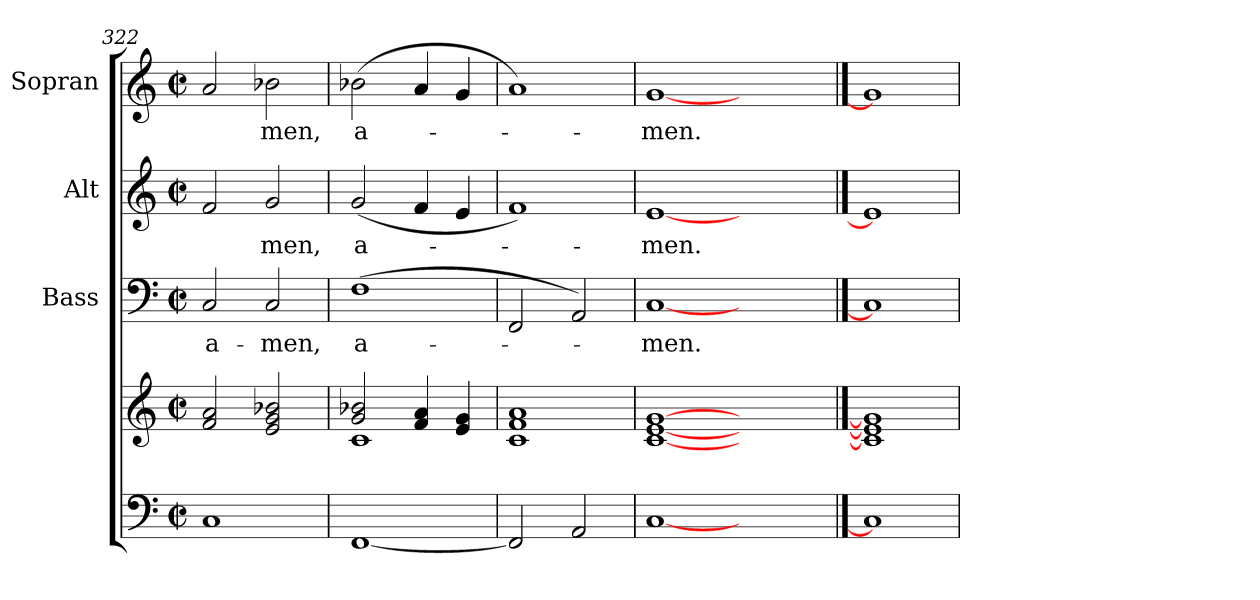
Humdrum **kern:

**kern	**kern	**kern	**text	**kern	**text	**kern	**text
*part4	*part4	*part3	*part3	*part2	*part2	*part1	*part1
*staff5	*staff4	*staff3	*staff3	*staff2	*staff2	*staff1	*staff1
*	*	*I"Bass	*	*I"Alt	*	*I"Sopran	*
*	*	*I'B.	*	*I'A.	*	*I'S.	*
*clefF4	*clefG2	*clefF4	*	*clefG2	*	*clefG2	*
*k[]	*k[]	*k[]	*	*k[]	*	*k[]	*
*C:	*C:	*C:	*	*C:	*	*C:	*
*M2/2	*M2/2	*M2/2	*	*M2/2	*	*M2/2	*
*met(c|)	*met(c|)	*met(c|)	*	*met(c|)	*	*met(c|)	*
=322	=322	=322	=322	=322	=322	=322	=322
!	!	!	!LO:LY:b	!	!	!	!
1C	2f/ 2a/	2C/	a-	2f/	.	2a/	.
!	!	!	!LO:LY:b	!	!LO:LY:b	!	!LO:LY:b
.	2e/ 2g/ 2b-X/	2C/	-men,	2g/	-men,	2b-X\	-men,
=323	=323	=323	=323	=323	=323	=323	=323
*	*^	*	*	*	*	*	*
!	!	!	!	!LO:LY:b	!	!LO:LY:b	!	!LO:LY:b
[1FF	2g/ 2b-X/	1c	(>1F	a-	(<2g/	a-	(>2b-X\	a-
.	4f/ 4a/	.	.	.	4f/	.	4a/	.
.	4e/ 4g/	.	.	.	4e/	.	4g/	.
*	*v	*v	*	*	*	*	*	*
=324	=324	=324	=324	=324	=324	=324	=324
2FF/]	1c 1f 1a	2FF/	.	1f)	.	1a)	.
2AA/	.	2AA/)	.	.	.	.	.
=325	=325	=325	=325	=325	=325	=325	=325
!	!	!	!LO:LY:b	!	!LO:LY:b	!	!LO:LY:b
[1C	[1c [1e [1g	[1C	-men.	[1e	-men.	[1g	-men.
1ryy	1ryy	1ryy	.	1ryy	.	1ryy	.
==326	==326	==326	==326	==326	==326	==326	==326
1C]	1c] 1e] 1g]	1C]	.	1e]	.	1g]	.
=	=	=	=	=	=	=	=
*-	*-	*-	*-	*-	*-	*-	*-
